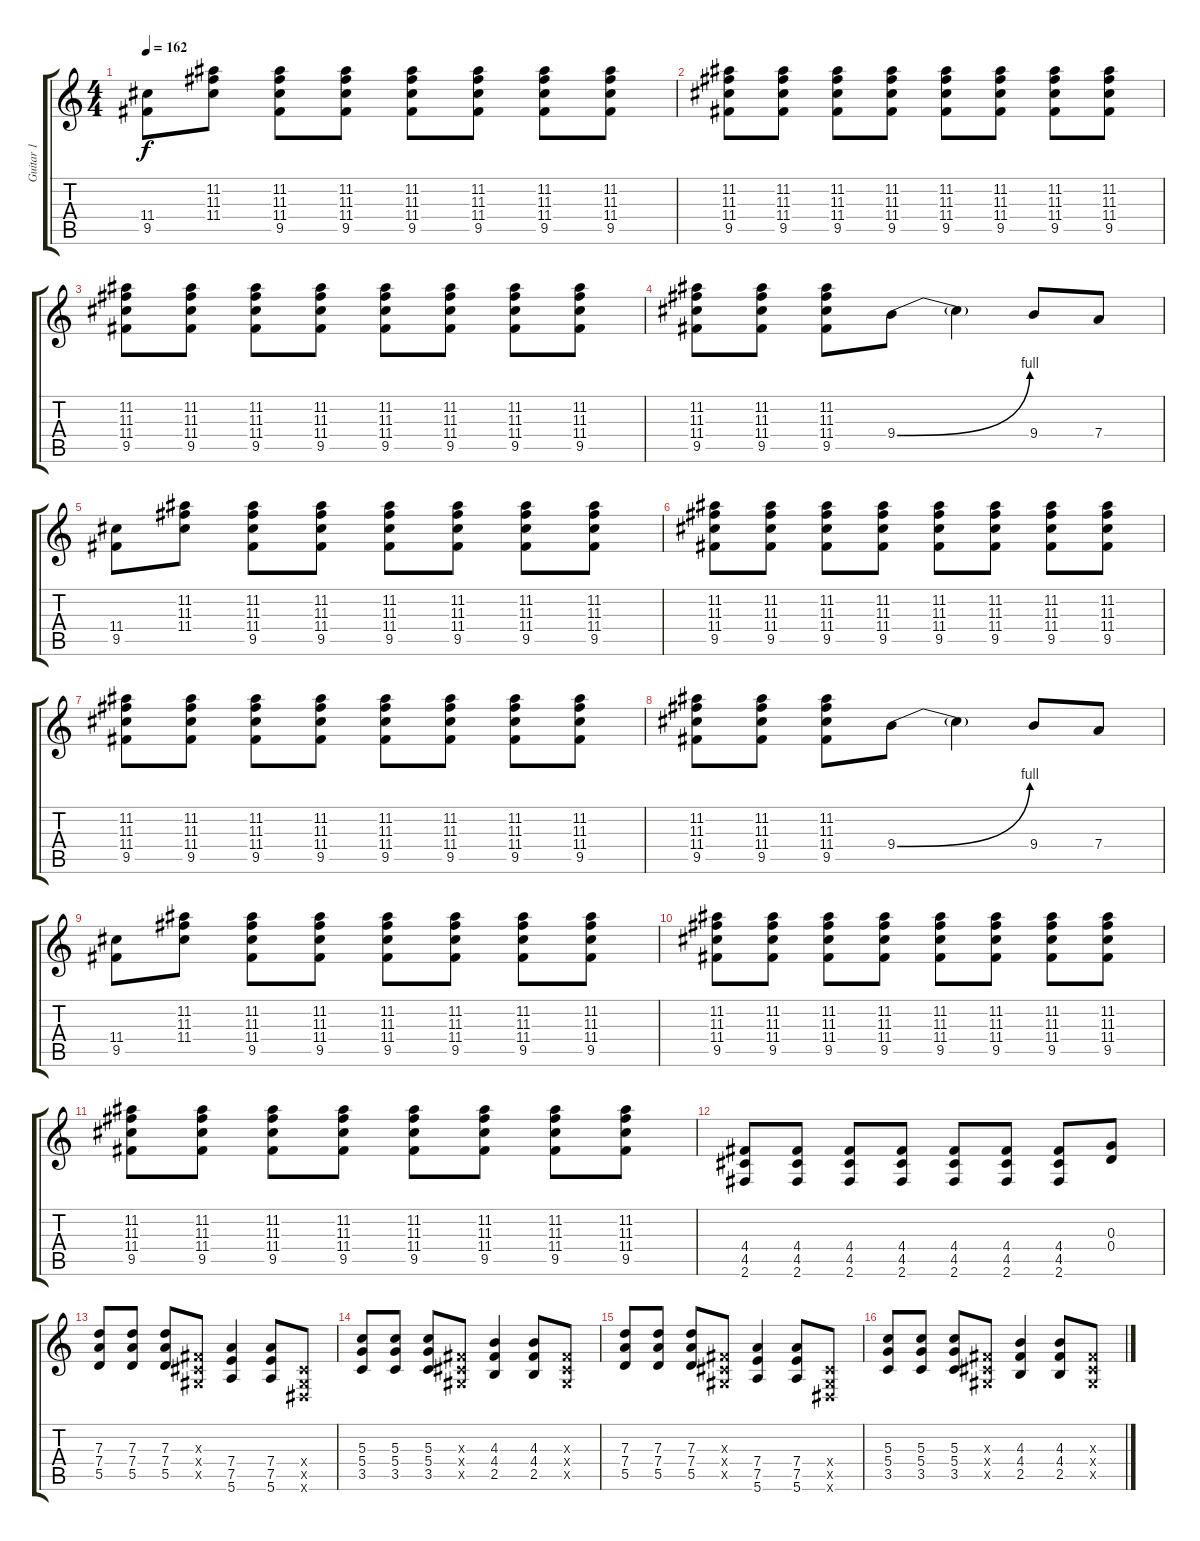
\track ("Guitar 1" "Guitar 1") {instrument distortionguitar}
\staff {score tabs}
\tuning (E4 B3 G3 D3 A2 E2) {hide}
\ts (4 4)
\tempo 162
\clef g2
\ks c
(11.4 9.5).8{dy f} (11.2 11.3 11.4).8 (11.2 11.3 11.4 9.5).8 (11.2 11.3 11.4 9.5).8 (11.2 11.3 11.4 9.5).8 (11.2 11.3 11.4 9.5).8 (11.2 11.3 11.4 9.5).8 (11.2 11.3 11.4 9.5).8 |
(11.2 11.3 11.4 9.5).8 (11.2 11.3 11.4 9.5).8 (11.2 11.3 11.4 9.5).8 (11.2 11.3 11.4 9.5).8 (11.2 11.3 11.4 9.5).8 (11.2 11.3 11.4 9.5).8 (11.2 11.3 11.4 9.5).8 (11.2 11.3 11.4 9.5).8 |
(11.2 11.3 11.4 9.5).8 (11.2 11.3 11.4 9.5).8 (11.2 11.3 11.4 9.5).8 (11.2 11.3 11.4 9.5).8 (11.2 11.3 11.4 9.5).8 (11.2 11.3 11.4 9.5).8 (11.2 11.3 11.4 9.5).8 (11.2 11.3 11.4 9.5).8 |
(11.2 11.3 11.4 9.5).8 (11.2 11.3 11.4 9.5).8 (11.2 11.3 11.4 9.5).8 9.4{be (bend 0 0 60 4)}.8 9.4{t}.4 9.4.8 7.4.8 |
(11.4 9.5).8 (11.2 11.3 11.4).8 (11.2 11.3 11.4 9.5).8 (11.2 11.3 11.4 9.5).8 (11.2 11.3 11.4 9.5).8 (11.2 11.3 11.4 9.5).8 (11.2 11.3 11.4 9.5).8 (11.2 11.3 11.4 9.5).8 |
(11.2 11.3 11.4 9.5).8 (11.2 11.3 11.4 9.5).8 (11.2 11.3 11.4 9.5).8 (11.2 11.3 11.4 9.5).8 (11.2 11.3 11.4 9.5).8 (11.2 11.3 11.4 9.5).8 (11.2 11.3 11.4 9.5).8 (11.2 11.3 11.4 9.5).8 |
(11.2 11.3 11.4 9.5).8 (11.2 11.3 11.4 9.5).8 (11.2 11.3 11.4 9.5).8 (11.2 11.3 11.4 9.5).8 (11.2 11.3 11.4 9.5).8 (11.2 11.3 11.4 9.5).8 (11.2 11.3 11.4 9.5).8 (11.2 11.3 11.4 9.5).8 |
(11.2 11.3 11.4 9.5).8 (11.2 11.3 11.4 9.5).8 (11.2 11.3 11.4 9.5).8 9.4{be (bend 0 0 60 4)}.8 9.4{t}.4 9.4.8 7.4.8 |
(11.4 9.5).8 (11.2 11.3 11.4).8 (11.2 11.3 11.4 9.5).8 (11.2 11.3 11.4 9.5).8 (11.2 11.3 11.4 9.5).8 (11.2 11.3 11.4 9.5).8 (11.2 11.3 11.4 9.5).8 (11.2 11.3 11.4 9.5).8 |
(11.2 11.3 11.4 9.5).8 (11.2 11.3 11.4 9.5).8 (11.2 11.3 11.4 9.5).8 (11.2 11.3 11.4 9.5).8 (11.2 11.3 11.4 9.5).8 (11.2 11.3 11.4 9.5).8 (11.2 11.3 11.4 9.5).8 (11.2 11.3 11.4 9.5).8 |
(11.2 11.3 11.4 9.5).8 (11.2 11.3 11.4 9.5).8 (11.2 11.3 11.4 9.5).8 (11.2 11.3 11.4 9.5).8 (11.2 11.3 11.4 9.5).8 (11.2 11.3 11.4 9.5).8 (11.2 11.3 11.4 9.5).8 (11.2 11.3 11.4 9.5).8 |
(4.4 4.5 2.6).8 (4.4 4.5 2.6).8 (4.4 4.5 2.6).8 (4.4 4.5 2.6).8 (4.4 4.5 2.6).8 (4.4 4.5 2.6).8 (4.4 4.5 2.6).8 (0.3 0.4).8 |
(7.3 7.4 5.5).8 (7.3 7.4 5.5).8 (7.3 7.4 5.5).8 (-1.3{x} -1.4{x} -1.5{x}).8 (7.4 7.5 5.6).4 (7.4 7.5 5.6).8 (-1.4{x} -1.5{x} -1.6{x}).8 |
(5.3 5.4 3.5).8 (5.3 5.4 3.5).8 (5.3 5.4 3.5).8 (-1.3{x} -1.4{x} -1.5{x}).8 (4.3 4.4 2.5).4 (4.3 4.4 2.5).8 (-1.3{x} -1.4{x} -1.5{x}).8 |
(7.3 7.4 5.5).8 (7.3 7.4 5.5).8 (7.3 7.4 5.5).8 (-1.3{x} -1.4{x} -1.5{x}).8 (7.4 7.5 5.6).4 (7.4 7.5 5.6).8 (-1.4{x} -1.5{x} -1.6{x}).8 |
(5.3 5.4 3.5).8 (5.3 5.4 3.5).8 (5.3 5.4 3.5).8 (-1.3{x} -1.4{x} -1.5{x}).8 (4.3 4.4 2.5).4 (4.3 4.4 2.5).8 (-1.3{x} -1.4{x} -1.5{x}).8
